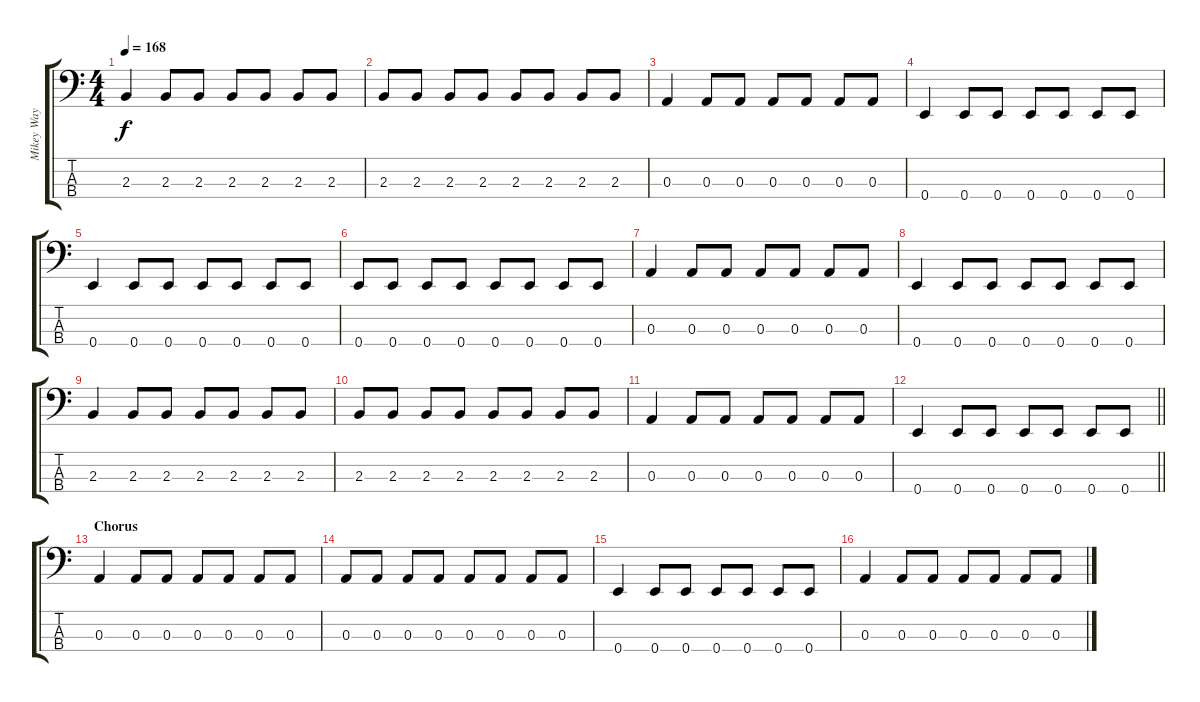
\track ("Mikey Way" "Mikey Way") {instrument electricbasspick}
\staff {score tabs}
\tuning (G2 D2 A1 E1) {hide}
\ts (4 4)
\tempo 168
\clef f4
\ks c
2.3.4{dy f} 2.3.8 2.3.8 2.3.8 2.3.8 2.3.8 2.3.8 |
2.3.8 2.3.8 2.3.8 2.3.8 2.3.8 2.3.8 2.3.8 2.3.8 |
0.3.4 0.3.8 0.3.8 0.3.8 0.3.8 0.3.8 0.3.8 |
0.4.4 0.4.8 0.4.8 0.4.8 0.4.8 0.4.8 0.4.8 |
0.4.4 0.4.8 0.4.8 0.4.8 0.4.8 0.4.8 0.4.8 |
0.4.8 0.4.8 0.4.8 0.4.8 0.4.8 0.4.8 0.4.8 0.4.8 |
0.3.4 0.3.8 0.3.8 0.3.8 0.3.8 0.3.8 0.3.8 |
0.4.4 0.4.8 0.4.8 0.4.8 0.4.8 0.4.8 0.4.8 |
2.3.4 2.3.8 2.3.8 2.3.8 2.3.8 2.3.8 2.3.8 |
2.3.8 2.3.8 2.3.8 2.3.8 2.3.8 2.3.8 2.3.8 2.3.8 |
0.3.4 0.3.8 0.3.8 0.3.8 0.3.8 0.3.8 0.3.8 |
\barLineRight lightlight
0.4.4 0.4.8 0.4.8 0.4.8 0.4.8 0.4.8 0.4.8 |
\section ("" "Chorus")
0.3.4 0.3.8 0.3.8 0.3.8 0.3.8 0.3.8 0.3.8 |
0.3.8 0.3.8 0.3.8 0.3.8 0.3.8 0.3.8 0.3.8 0.3.8 |
0.4.4 0.4.8 0.4.8 0.4.8 0.4.8 0.4.8 0.4.8 |
0.3.4 0.3.8 0.3.8 0.3.8 0.3.8 0.3.8 0.3.8
